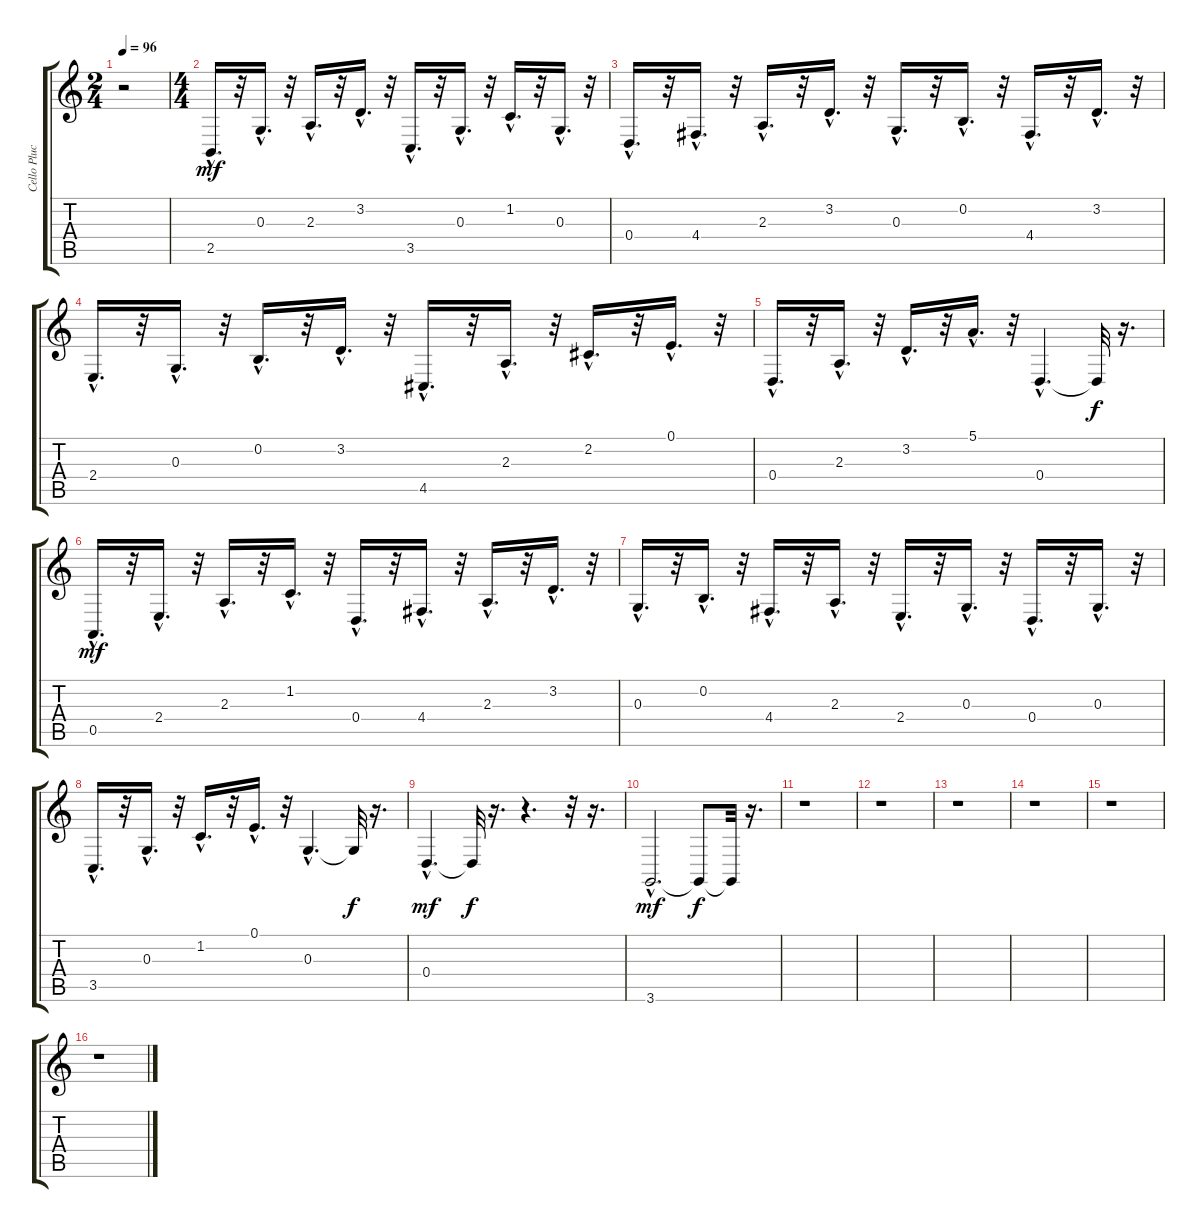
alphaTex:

\track ("Cello Pluck" "Cello Pluc") {instrument pizzicatostrings}
\staff {score tabs}
\tuning (E4 B3 G3 D3 A2 E2) {hide}
\ts (2 4)
\tempo 96
\clef g2
\ks c
r.2{dy mf instrument pizzicatostrings} |
\ts (4 4)
2.5{hac}.16{d} r.32 0.3{hac}.16{d} r.32 2.3{hac}.16{d} r.32 3.2{hac}.16{d} r.32 3.5{hac}.16{d} r.32 0.3{hac}.16{d} r.32 1.2{hac}.16{d} r.32 0.3{hac}.16{d} r.32 |
0.4{hac}.16{d} r.32 4.4{hac}.16{d} r.32 2.3{hac}.16{d} r.32 3.2{hac}.16{d} r.32 0.3{hac}.16{d} r.32 0.2{hac}.16{d} r.32 4.4{hac}.16{d} r.32 3.2{hac}.16{d} r.32 |
2.4{hac}.16{d} r.32 0.3{hac}.16{d} r.32 0.2{hac}.16{d} r.32 3.2{hac}.16{d} r.32 4.5{hac}.16{d} r.32 2.3{hac}.16{d} r.32 2.2{hac}.16{d} r.32 0.1{hac}.16{d} r.32 |
0.4{hac}.16{d} r.32 2.3{hac}.16{d} r.32 3.2{hac}.16{d} r.32 5.1{hac}.16{d} r.32 0.4{hac}.4{d} 0.4{t}.32{dy f} r.16{d} |
0.5{hac}.16{d dy mf} r.32 2.4{hac}.16{d} r.32 2.3{hac}.16{d} r.32 1.2{hac}.16{d} r.32 0.4{hac}.16{d} r.32 4.4{hac}.16{d} r.32 2.3{hac}.16{d} r.32 3.2{hac}.16{d} r.32 |
0.3{hac}.16{d} r.32 0.2{hac}.16{d} r.32 4.4{hac}.16{d} r.32 2.3{hac}.16{d} r.32 2.4{hac}.16{d} r.32 0.3{hac}.16{d} r.32 0.4{hac}.16{d} r.32 0.3{hac}.16{d} r.32 |
3.5{hac}.16{d} r.32 0.3{hac}.16{d} r.32 1.2{hac}.16{d} r.32 0.1{hac}.16{d} r.32 0.3{hac}.4{d} 0.3{t}.32{dy f} r.16{d} |
0.4{hac}.4{d dy mf} 0.4{t}.32{dy f} r.16{d} r.4{d} r.32 r.16{d} |
3.6{hac}.2{d dy mf} 3.6{t}.8{dy f} 3.6{t}.32 r.16{d} |
r.1 |
r.1 |
r.1 |
r.1 |
r.1 |
r.1
